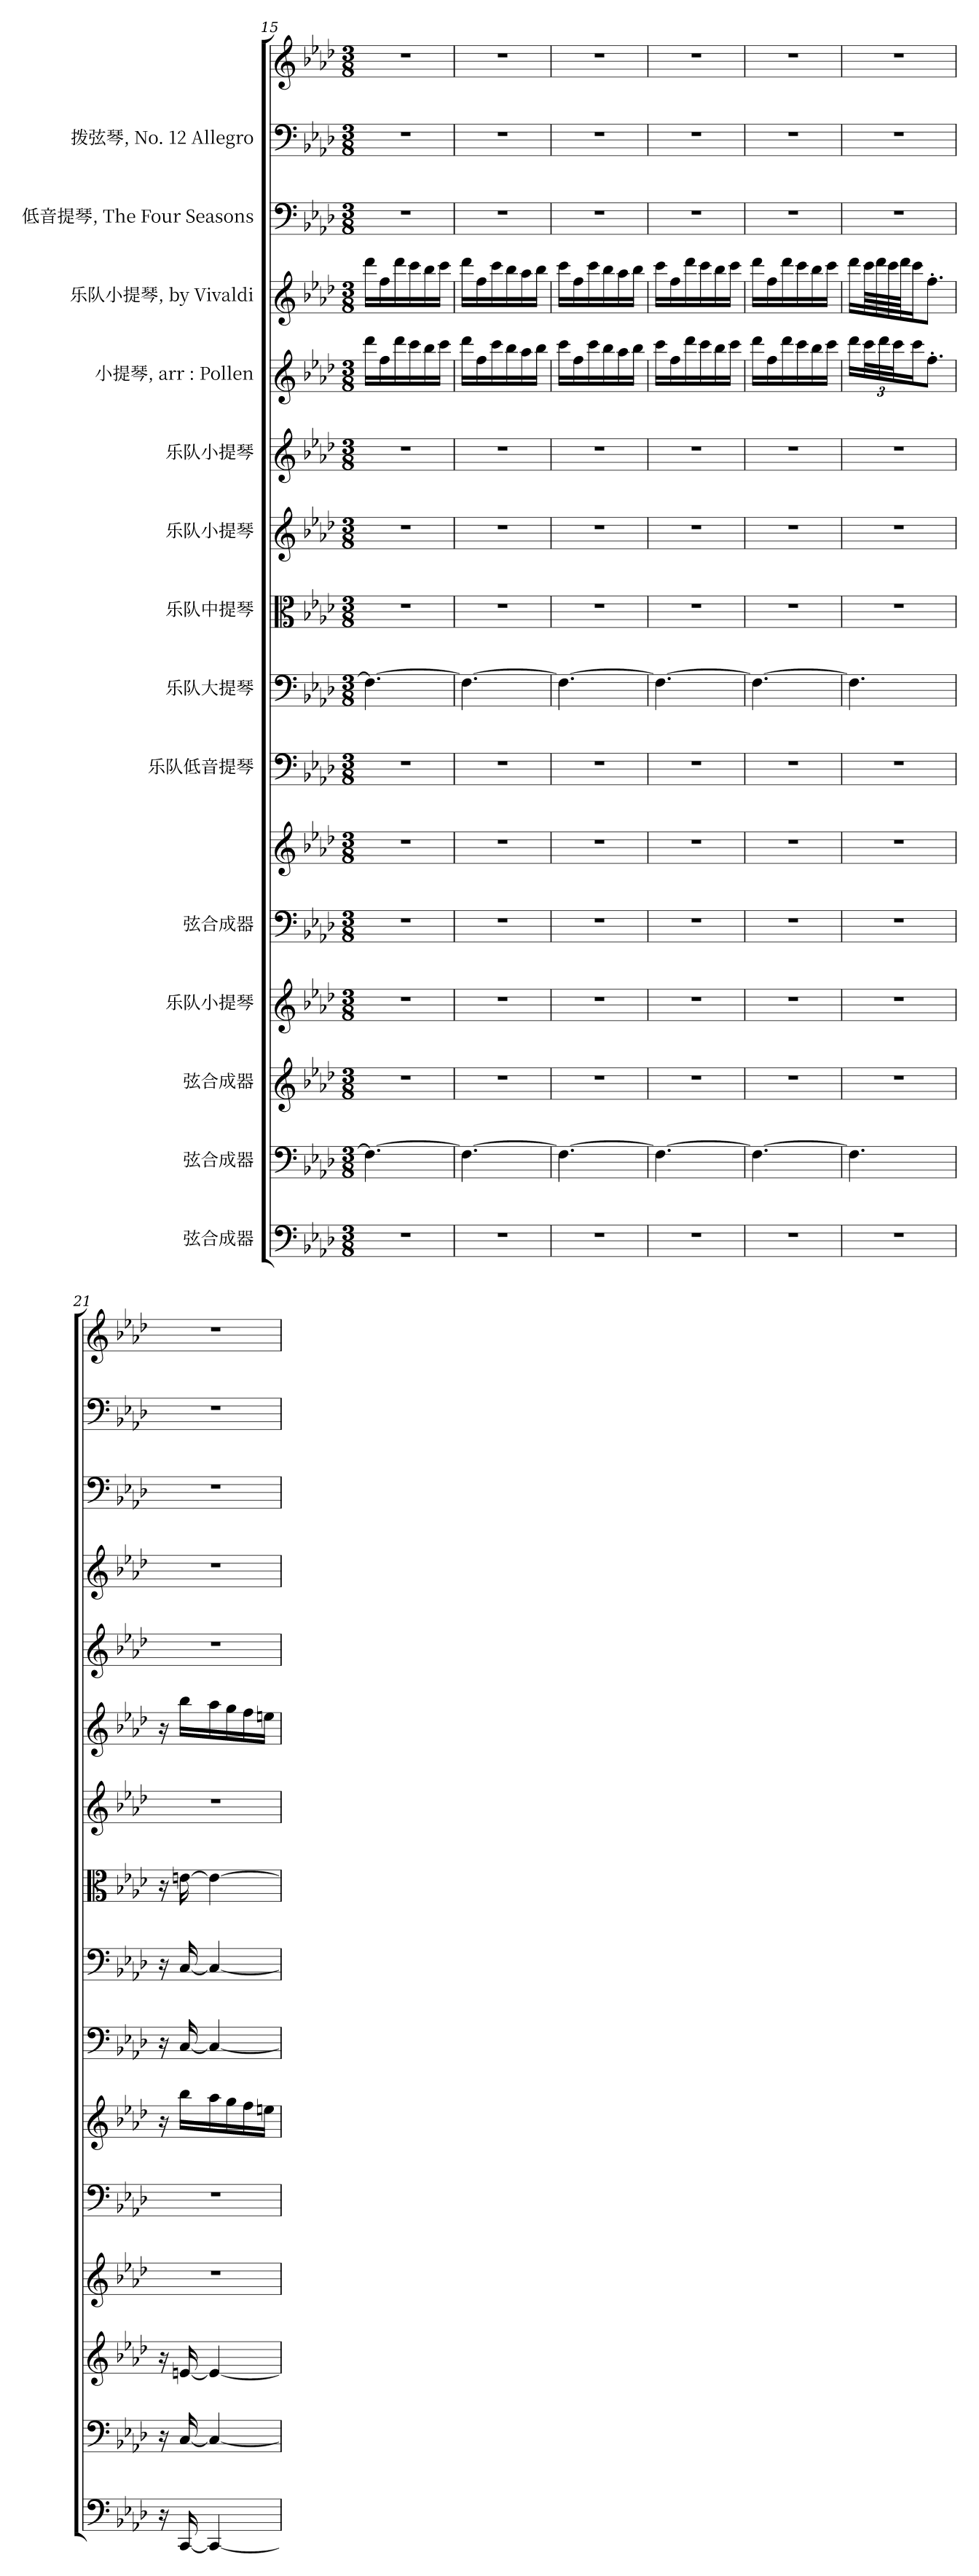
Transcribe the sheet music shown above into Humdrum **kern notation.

**kern	**kern	**kern	**kern	**kern	**kern	**kern	**kern	**kern	**kern	**kern	**kern	**kern	**kern	**kern	**kern
*part14	*part13	*part12	*part11	*part10	*part10	*part9	*part8	*part7	*part6	*part5	*part4	*part3	*part2	*part1	*part1
*staff16	*staff15	*staff14	*staff13	*staff12	*staff11	*staff10	*staff9	*staff8	*staff7	*staff6	*staff5	*staff4	*staff3	*staff2	*staff1
*I"弦合成器	*I"弦合成器	*I"弦合成器	*I"乐队小提琴	*I"弦合成器	*	*I"乐队低音提琴	*I"乐队大提琴	*I"乐队中提琴	*I"乐队小提琴	*I"乐队小提琴	*I"小提琴, arr : Pollen	*I"乐队小提琴, by Vivaldi	*I"低音提琴, The Four Seasons	*I"拨弦琴, No. 12 Allegro	*
*clefF4	*clefF4	*clefG2	*clefG2	*clefF4	*clefG2	*clefF4	*clefF4	*clefC3	*clefG2	*clefG2	*clefG2	*clefG2	*clefF4	*clefF4	*clefG2
*	*	*	*	*	*	*ITrd7c12	*	*	*	*	*	*	*ITrd7c12	*	*
*k[b-e-a-d-]	*k[b-e-a-d-]	*k[b-e-a-d-]	*k[b-e-a-d-]	*k[b-e-a-d-]	*k[b-e-a-d-]	*k[b-e-a-d-]	*k[b-e-a-d-]	*k[b-e-a-d-]	*k[b-e-a-d-]	*k[b-e-a-d-]	*k[b-e-a-d-]	*k[b-e-a-d-]	*k[b-e-a-d-]	*k[b-e-a-d-]	*k[b-e-a-d-]
*M3/8	*M3/8	*M3/8	*M3/8	*M3/8	*M3/8	*M3/8	*M3/8	*M3/8	*M3/8	*M3/8	*M3/8	*M3/8	*M3/8	*M3/8	*M3/8
=15	=15	=15	=15	=15	=15	=15	=15	=15	=15	=15	=15	=15	=15	=15	=15
4.r	4.F\_	4.r	4.r	4.r	4.r	4.r	4.F\_	4.r	4.r	4.r	16ddd-\LL	16ddd-\LL	4.r	4.r	4.r
.	.	.	.	.	.	.	.	.	.	.	16ff\	16ff\	.	.	.
.	.	.	.	.	.	.	.	.	.	.	16ddd-\	16ddd-\	.	.	.
.	.	.	.	.	.	.	.	.	.	.	16ccc\	16ccc\	.	.	.
.	.	.	.	.	.	.	.	.	.	.	16bb-\	16bb-\	.	.	.
.	.	.	.	.	.	.	.	.	.	.	16ccc\JJ	16ccc\JJ	.	.	.
!!LO:PB:g=z
=16	=16	=16	=16	=16	=16	=16	=16	=16	=16	=16	=16	=16	=16	=16	=16
4.r	4.F\_	4.r	4.r	4.r	4.r	4.r	4.F\_	4.r	4.r	4.r	16ddd-\LL	16ddd-\LL	4.r	4.r	4.r
.	.	.	.	.	.	.	.	.	.	.	16ff\	16ff\	.	.	.
.	.	.	.	.	.	.	.	.	.	.	16ccc\	16ccc\	.	.	.
.	.	.	.	.	.	.	.	.	.	.	16bb-\	16bb-\	.	.	.
.	.	.	.	.	.	.	.	.	.	.	16aa-\	16aa-\	.	.	.
.	.	.	.	.	.	.	.	.	.	.	16bb-\JJ	16bb-\JJ	.	.	.
=17	=17	=17	=17	=17	=17	=17	=17	=17	=17	=17	=17	=17	=17	=17	=17
4.r	4.F\_	4.r	4.r	4.r	4.r	4.r	4.F\_	4.r	4.r	4.r	16ccc\LL	16ccc\LL	4.r	4.r	4.r
.	.	.	.	.	.	.	.	.	.	.	16ff\	16ff\	.	.	.
.	.	.	.	.	.	.	.	.	.	.	16ccc\	16ccc\	.	.	.
.	.	.	.	.	.	.	.	.	.	.	16bb-\	16bb-\	.	.	.
.	.	.	.	.	.	.	.	.	.	.	16aa-\	16aa-\	.	.	.
.	.	.	.	.	.	.	.	.	.	.	16bb-\JJ	16bb-\JJ	.	.	.
=18	=18	=18	=18	=18	=18	=18	=18	=18	=18	=18	=18	=18	=18	=18	=18
4.r	4.F\_	4.r	4.r	4.r	4.r	4.r	4.F\_	4.r	4.r	4.r	16ccc\LL	16ccc\LL	4.r	4.r	4.r
.	.	.	.	.	.	.	.	.	.	.	16ff\	16ff\	.	.	.
.	.	.	.	.	.	.	.	.	.	.	16ddd-\	16ddd-\	.	.	.
.	.	.	.	.	.	.	.	.	.	.	16ccc\	16ccc\	.	.	.
.	.	.	.	.	.	.	.	.	.	.	16bb-\	16bb-\	.	.	.
.	.	.	.	.	.	.	.	.	.	.	16ccc\JJ	16ccc\JJ	.	.	.
=19	=19	=19	=19	=19	=19	=19	=19	=19	=19	=19	=19	=19	=19	=19	=19
4.r	4.F\_	4.r	4.r	4.r	4.r	4.r	4.F\_	4.r	4.r	4.r	16ddd-\LL	16ddd-\LL	4.r	4.r	4.r
.	.	.	.	.	.	.	.	.	.	.	16ff\	16ff\	.	.	.
.	.	.	.	.	.	.	.	.	.	.	16ddd-\	16ddd-\	.	.	.
.	.	.	.	.	.	.	.	.	.	.	16ccc\	16ccc\	.	.	.
.	.	.	.	.	.	.	.	.	.	.	16bb-\	16bb-\	.	.	.
.	.	.	.	.	.	.	.	.	.	.	16ccc\JJ	16ccc\JJ	.	.	.
!!LO:PB:g=z
=20	=20	=20	=20	=20	=20	=20	=20	=20	=20	=20	=20	=20	=20	=20	=20
4.r	4.F\]	4.r	4.r	4.r	4.r	4.r	4.F\]	4.r	4.r	4.r	16ddd-\LL	16ddd-\LL	4.r	4.r	4.r
*	*	*	*	*	*	*	*	*	*	*	*Xbrackettup	*	*	*	*
.	.	.	.	.	.	.	.	.	.	.	48ccc\L	64ccc\LL	.	.	.
.	.	.	.	.	.	.	.	.	.	.	.	64ddd-\	.	.	.
.	.	.	.	.	.	.	.	.	.	.	48ddd-\	.	.	.	.
.	.	.	.	.	.	.	.	.	.	.	.	64ccc\	.	.	.
.	.	.	.	.	.	.	.	.	.	.	48ccc\J	.	.	.	.
.	.	.	.	.	.	.	.	.	.	.	.	64ddd-\JJ	.	.	.
.	.	.	.	.	.	.	.	.	.	.	16ccc\J	16ccc\J	.	.	.
.	.	.	.	.	.	.	.	.	.	.	8.ff'\J	8.ff'\J	.	.	.
=21	=21	=21	=21	=21	=21	=21	=21	=21	=21	=21	=21	=21	=21	=21	=21
16r	16r	16r	4.r	4.r	16r	16r	16r	16r	4.r	16r	4.r	4.r	4.r	4.r	4.r
[16CC/	[16C/	[16en/	.	.	16bb-\LL	[16CC/	[16C/	[16en\	.	16bb-\LL	.	.	.	.	.
4CC/_	4C/_	4e/_	.	.	16aa-\	4CC/_	4C/_	4e\_	.	16aa-\	.	.	.	.	.
.	.	.	.	.	16gg\	.	.	.	.	16gg\	.	.	.	.	.
.	.	.	.	.	16ff\	.	.	.	.	16ff\	.	.	.	.	.
.	.	.	.	.	16een\JJ	.	.	.	.	16een\JJ	.	.	.	.	.
=	=	=	=	=	=	=	=	=	=	=	=	=	=	=	=
*-	*-	*-	*-	*-	*-	*-	*-	*-	*-	*-	*-	*-	*-	*-	*-
